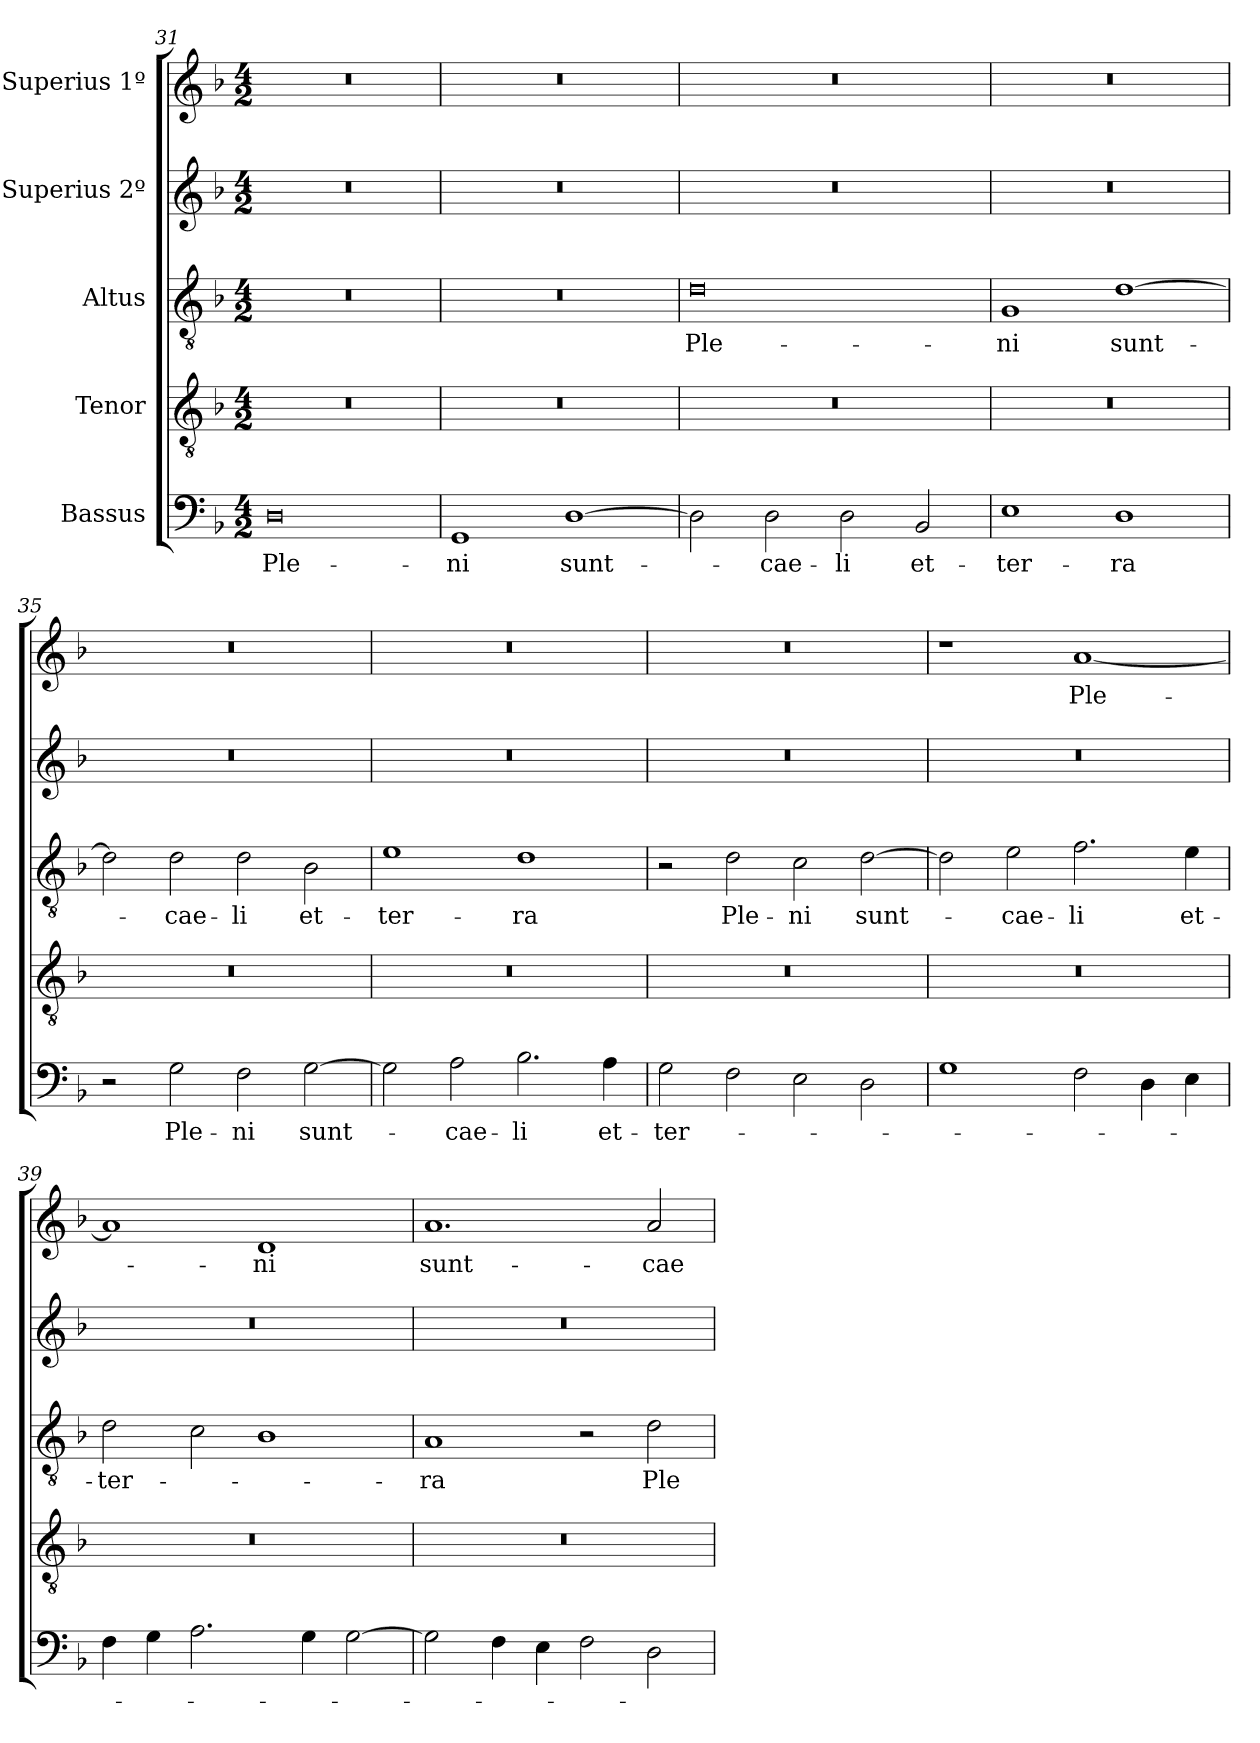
**kern	**text	**kern	**kern	**text	**kern	**kern	**text
*part5	*part5	*part4	*part3	*part3	*part2	*part1	*part1
*staff5	*staff5	*staff4	*staff3	*staff3	*staff2	*staff1	*staff1
*I"Bassus	*	*I"Tenor	*I"Altus	*	*I"Superius 2º	*I"Superius 1º	*
*clefF4	*	*clefGv2	*clefGv2	*	*clefG2	*clefG2	*
*k[b-]	*	*k[b-]	*k[b-]	*	*k[b-]	*k[b-]	*
*M4/2	*	*M4/2	*M4/2	*	*M4/2	*M4/2	*
=31	=31	=31	=31	=31	=31	=31	=31
0D\	Ple-	0r	0r	.	0r	0r	.
=32	=32	=32	=32	=32	=32	=32	=32
1GG/	-ni	0r	0r	.	0r	0r	.
[1D\	sunt-	.	.	.	.	.	.
=33	=33	=33	=33	=33	=33	=33	=33
2D\]	.	0r	0d\	Ple-	0r	0r	.
2D\	cae-	.	.	.	.	.	.
2D\	-li	.	.	.	.	.	.
2BB-/	et-	.	.	.	.	.	.
=34	=34	=34	=34	=34	=34	=34	=34
1E\	ter-	0r	1G/	-ni	0r	0r	.
1D\	-ra	.	[1d\	sunt-	.	.	.
=35	=35	=35	=35	=35	=35	=35	=35
2r	.	0r	2d\]	.	0r	0r	.
2G\	Ple-	.	2d\	cae-	.	.	.
2F\	-ni	.	2d\	-li	.	.	.
[2G\	sunt-	.	2B-\	et-	.	.	.
=36	=36	=36	=36	=36	=36	=36	=36
2G\]	.	0r	1e\	ter-	0r	0r	.
2A\	cae-	.	.	.	.	.	.
2.B-\	-li	.	1d\	-ra	.	.	.
4A\	et-	.	.	.	.	.	.
=37	=37	=37	=37	=37	=37	=37	=37
2G\	ter-	0r	2r	.	0r	0r	.
2F\	.	.	2d\	Ple-	.	.	.
2E\	.	.	2c\	-ni	.	.	.
2D\	.	.	[2d\	sunt-	.	.	.
=38	=38	=38	=38	=38	=38	=38	=38
1G\	.	0r	2d\]	.	0r	1r	.
.	.	.	2e\	cae-	.	.	.
2F\	.	.	2.f\	-li	.	[1a/	Ple-
4D\	.	.	.	.	.	.	.
4E\	.	.	4e\	et-	.	.	.
=39	=39	=39	=39	=39	=39	=39	=39
4F\	.	0r	2d\	ter-	0r	1a/]	.
4G\	.	.	.	.	.	.	.
2.A\	.	.	2c\	.	.	.	.
.	.	.	1B-\	.	.	1d/	-ni
4G\	.	.	.	.	.	.	.
[2G\	.	.	.	.	.	.	.
=40	=40	=40	=40	=40	=40	=40	=40
2G\]	.	0r	1A/	-ra	0r	1.a/	sunt-
4F\	.	.	.	.	.	.	.
4E\	.	.	.	.	.	.	.
2F\	.	.	2r	.	.	.	.
2D\	.	.	2d\	Ple-	.	2a/	cae-
=	=	=	=	=	=	=	=
*-	*-	*-	*-	*-	*-	*-	*-
